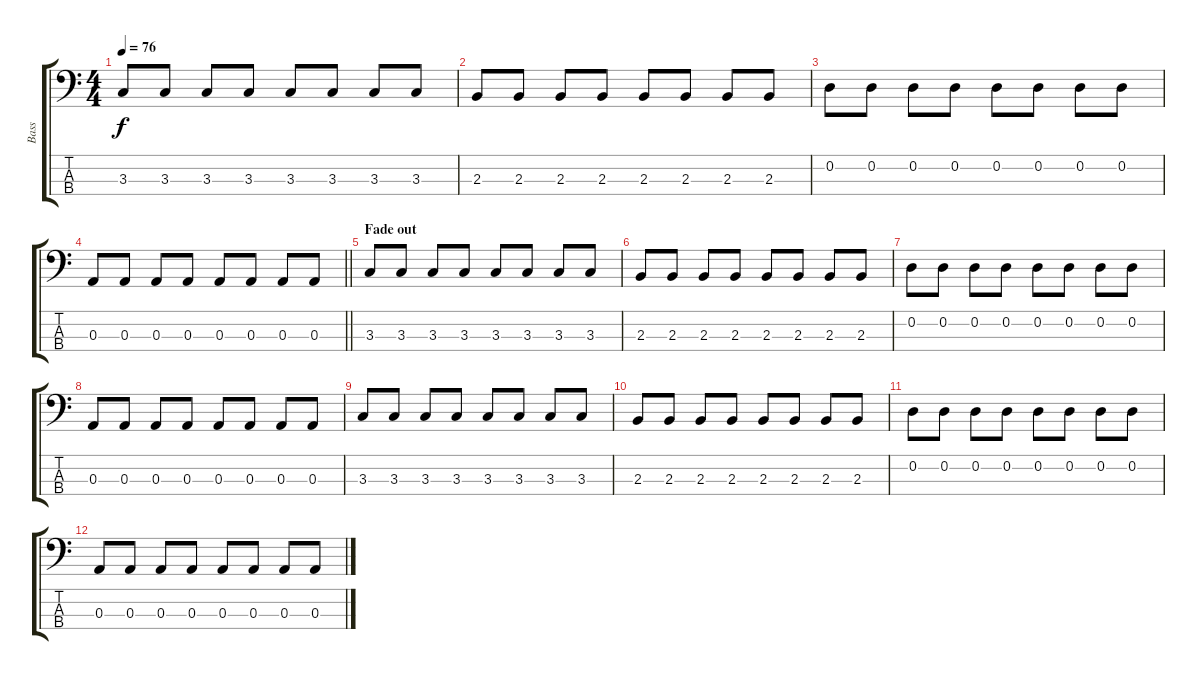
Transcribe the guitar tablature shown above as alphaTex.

\track ("Bass" "Bass") {instrument electricbassfinger}
\staff {score tabs}
\tuning (G2 D2 A1 E1) {hide}
\ts (4 4)
\tempo 76
\clef f4
\ks c
3.3.8{dy f} 3.3.8 3.3.8 3.3.8 3.3.8 3.3.8 3.3.8 3.3.8 |
2.3.8 2.3.8 2.3.8 2.3.8 2.3.8 2.3.8 2.3.8 2.3.8 |
0.2.8 0.2.8 0.2.8 0.2.8 0.2.8 0.2.8 0.2.8 0.2.8 |
\barLineRight lightlight
0.3.8 0.3.8 0.3.8 0.3.8 0.3.8 0.3.8 0.3.8 0.3.8 |
\section ("" "Fade out")
3.3.8 3.3.8 3.3.8 3.3.8 3.3.8 3.3.8 3.3.8 3.3.8 |
2.3.8 2.3.8 2.3.8 2.3.8 2.3.8 2.3.8 2.3.8 2.3.8 |
0.2.8 0.2.8 0.2.8 0.2.8 0.2.8 0.2.8 0.2.8 0.2.8 |
0.3.8 0.3.8 0.3.8 0.3.8 0.3.8 0.3.8 0.3.8 0.3.8 |
3.3.8 3.3.8 3.3.8 3.3.8 3.3.8 3.3.8 3.3.8 3.3.8 |
2.3.8 2.3.8 2.3.8 2.3.8 2.3.8 2.3.8 2.3.8 2.3.8 |
0.2.8 0.2.8 0.2.8 0.2.8 0.2.8 0.2.8 0.2.8 0.2.8 |
0.3.8 0.3.8 0.3.8 0.3.8 0.3.8 0.3.8 0.3.8 0.3.8
